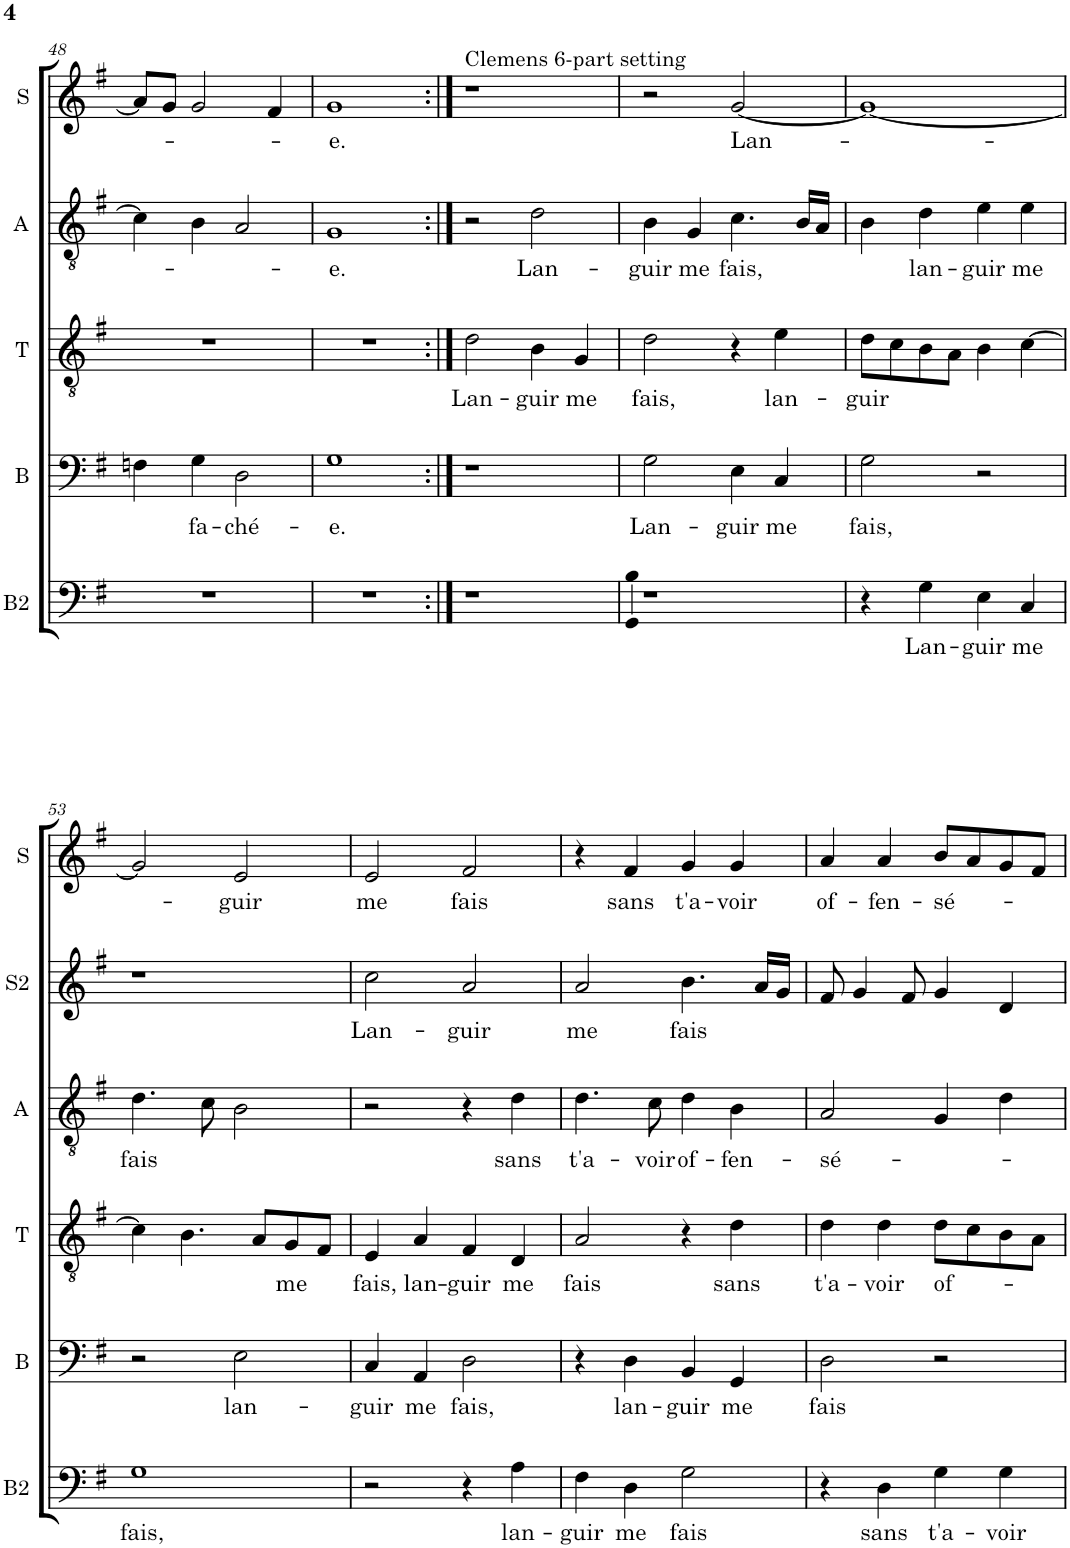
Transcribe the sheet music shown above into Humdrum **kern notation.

**kern	**text	**kern	**text	**kern	**text	**kern	**text	**kern	**text	**kern	**text
*part6	*part6	*part5	*part5	*part4	*part4	*part3	*part3	*part2	*part2	*part1	*part1
*staff6	*staff6	*staff5	*staff5	*staff4	*staff4	*staff3	*staff3	*staff2	*staff2	*staff1	*staff1
*I"B2	*	*I"B	*	*I"T	*	*I"A	*	*I"S2	*	*I"S	*
*I'B2	*	*I'B	*	*I'T	*	*I'A	*	*I'S2	*	*I'S	*
!!LO:PB:g=z
*clefF4	*	*clefF4	*	*clefGv2	*	*clefGv2	*	*clefG2	*	*clefG2	*
*k[f#]	*	*k[f#]	*	*k[f#]	*	*k[f#]	*	*k[f#]	*	*k[f#]	*
*M2/2	*	*M2/2	*	*M2/2	*	*M2/2	*	*M2/2	*	*M2/2	*
*met(c|)	*	*met(c|)	*	*met(c|)	*	*met(c|)	*	*met(c|)	*	*met(c|)	*
=48	=48	=48	=48	=48	=48	=48	=48	=48	=48	=48	=48
1r	.	4Fn\	.	1r	.	4c\]	.	1r	.	8a/L]	.
.	.	.	.	.	.	.	.	.	.	8g/J	.
!	!	!	!LO:LY:b	!	!	!	!	!	!	!	!
.	.	4G\	fa-	.	.	4B\	.	.	.	2g/	.
!	!	!	!LO:LY:b	!	!	!	!	!	!	!	!
.	.	2D\	-ché-	.	.	2A/	.	.	.	.	.
.	.	.	.	.	.	.	.	.	.	4f#/	.
=49	=49	=49	=49	=49	=49	=49	=49	=49	=49	=49	=49
!	!	!	!LO:LY:b	!	!	!	!LO:LY:b	!	!	!	!LO:LY:b
1r	.	1G	-e.	1r	.	1G	-e.	1r	.	1g	-e.
=50:|!	=50:|!	=50:|!	=50:|!	=50:|!	=50:|!	=50:|!	=50:|!	=50:|!	=50:|!	=50:|!	=50:|!
!	!	!	!	!	!	!	!	!	!	!LO:TX:a:t=Clemens 6-part setting	!
!	!	!	!	!	!LO:LY:b	!	!	!	!	!	!
1r	.	1r	.	2d\	Lan-	2r	.	1r	.	1r	.
!	!	!	!	!	!LO:LY:b	!	!LO:LY:b	!	!	!	!
.	.	.	.	4B\	-guir	2d\	Lan-	.	.	.	.
!	!	!	!	!	!LO:LY:b	!	!	!	!	!	!
.	.	.	.	4G/	me	.	.	.	.	.	.
=51	=51	=51	=51	=51	=51	=51	=51	=51	=51	=51	=51
!	!	!	!LO:LY:b	!	!LO:LY:b	!	!LO:LY:b	!	!	!	!
1r	.	2G\	Lan-	2d\	fais,	4B\	-guir	1r	.	2r	.
!	!	!	!	!	!	!	!LO:LY:b	!	!	!	!
.	.	.	.	.	.	4G/	me	.	.	.	.
!	!	!	!LO:LY:b	!	!	!	!LO:LY:b	!	!	!	!LO:LY:b
.	.	4E\	-guir	4r	.	4.c\	fais,	.	.	[2g/	Lan-
!	!	!	!LO:LY:b	!	!LO:LY:b	!	!	!	!	!	!
.	.	4C/	me	4e\	lan-	.	.	.	.	.	.
.	.	.	.	.	.	16B/LL	.	.	.	.	.
.	.	.	.	.	.	16A/JJ	.	.	.	.	.
=52	=52	=52	=52	=52	=52	=52	=52	=52	=52	=52	=52
!	!	!	!LO:LY:b	!	!LO:LY:b	!	!	!	!	!	!
4r	.	2G\	fais,	8d\L	-guir	4B\	.	1r	.	1g_	.
.	.	.	.	8c\	.	.	.	.	.	.	.
!	!LO:LY:b	!	!	!	!	!	!LO:LY:b	!	!	!	!
4G\	Lan-	.	.	8B\	.	4d\	lan-	.	.	.	.
.	.	.	.	8A\J	.	.	.	.	.	.	.
!	!LO:LY:b	!	!	!	!	!	!LO:LY:b	!	!	!	!
4E\	-guir	2r	.	4B\	.	4e\	-guir	.	.	.	.
!	!LO:LY:b	!	!	!	!	!	!LO:LY:b	!	!	!	!
4C/	me	.	.	[4c\	.	4e\	me	.	.	.	.
!!LO:LB:g=z
=53	=53	=53	=53	=53	=53	=53	=53	=53	=53	=53	=53
!	!LO:LY:b	!	!	!	!	!	!LO:LY:b	!	!	!	!
1G	fais,	2r	.	4c\]	.	4.d\	fais	1r	.	2g/]	.
.	.	.	.	4.B\	.	.	.	.	.	.	.
.	.	.	.	.	.	8c\	.	.	.	.	.
!	!	!	!LO:LY:b	!	!	!	!	!	!	!	!LO:LY:b
.	.	2E\	lan-	.	.	2B\	.	.	.	2e/	-guir
.	.	.	.	8A/L	.	.	.	.	.	.	.
!	!	!	!	!	!LO:LY:b	!	!	!	!	!	!
.	.	.	.	8G/	me	.	.	.	.	.	.
.	.	.	.	8F#/J	.	.	.	.	.	.	.
=54	=54	=54	=54	=54	=54	=54	=54	=54	=54	=54	=54
!	!	!	!LO:LY:b	!	!LO:LY:b	!	!	!	!LO:LY:b	!	!LO:LY:b
2r	.	4C/	-guir	4E/	fais,	2r	.	2cc\	Lan-	2e/	me
!	!	!	!LO:LY:b	!	!LO:LY:b	!	!	!	!	!	!
.	.	4AA/	me	4A/	lan-	.	.	.	.	.	.
!	!	!	!LO:LY:b	!	!LO:LY:b	!	!	!	!LO:LY:b	!	!LO:LY:b
4r	.	2D\	fais,	4F#/	-guir	4r	.	2a/	-guir	2f#/	fais
!	!LO:LY:b	!	!	!	!LO:LY:b	!	!LO:LY:b	!	!	!	!
4A\	lan-	.	.	4D/	me	4d\	sans	.	.	.	.
=55	=55	=55	=55	=55	=55	=55	=55	=55	=55	=55	=55
!	!LO:LY:b	!	!	!	!LO:LY:b	!	!LO:LY:b	!	!LO:LY:b	!	!
4F#\	-guir	4r	.	2A/	fais	4.d\	t'a-	2a/	me	4r	.
!	!LO:LY:b	!	!LO:LY:b	!	!	!	!	!	!	!	!LO:LY:b
4D\	me	4D\	lan-	.	.	.	.	.	.	4f#/	sans
!	!	!	!	!	!	!	!LO:LY:b	!	!	!	!
.	.	.	.	.	.	8c\	-voir	.	.	.	.
!	!LO:LY:b	!	!LO:LY:b	!	!	!	!LO:LY:b	!	!LO:LY:b	!	!LO:LY:b
2G\	fais	4BB/	-guir	4r	.	4d\	of-	4.b\	fais	4g/	t'a-
!	!	!	!LO:LY:b	!	!LO:LY:b	!	!LO:LY:b	!	!	!	!LO:LY:b
.	.	4GG/	me	4d\	sans	4B\	-fen-	.	.	4g/	-voir
.	.	.	.	.	.	.	.	16a/LL	.	.	.
.	.	.	.	.	.	.	.	16g/JJ	.	.	.
=56	=56	=56	=56	=56	=56	=56	=56	=56	=56	=56	=56
!	!	!	!LO:LY:b	!	!LO:LY:b	!	!LO:LY:b	!	!	!	!LO:LY:b
4r	.	2D\	fais	4d\	t'a-	2A/	-sé-	8f#/	.	4a/	of-
.	.	.	.	.	.	.	.	4g/	.	.	.
!	!LO:LY:b	!	!	!	!LO:LY:b	!	!	!	!	!	!LO:LY:b
4D\	sans	.	.	4d\	-voir	.	.	.	.	4a/	-fen-
.	.	.	.	.	.	.	.	8f#/	.	.	.
!	!LO:LY:b	!	!	!	!LO:LY:b	!	!	!	!	!	!LO:LY:b
4G\	t'a-	2r	.	8d\L	of-	4G/	.	4g/	.	8b/L	-sé-
.	.	.	.	8c\	.	.	.	.	.	8a/	.
!	!LO:LY:b	!	!	!	!	!	!	!	!	!	!
4G\	-voir	.	.	8B\	.	4d\	.	4d/	.	8g/	.
.	.	.	.	8A\J	.	.	.	.	.	8f#/J	.
=	=	=	=	=	=	=	=	=	=	=	=
*-	*-	*-	*-	*-	*-	*-	*-	*-	*-	*-	*-
